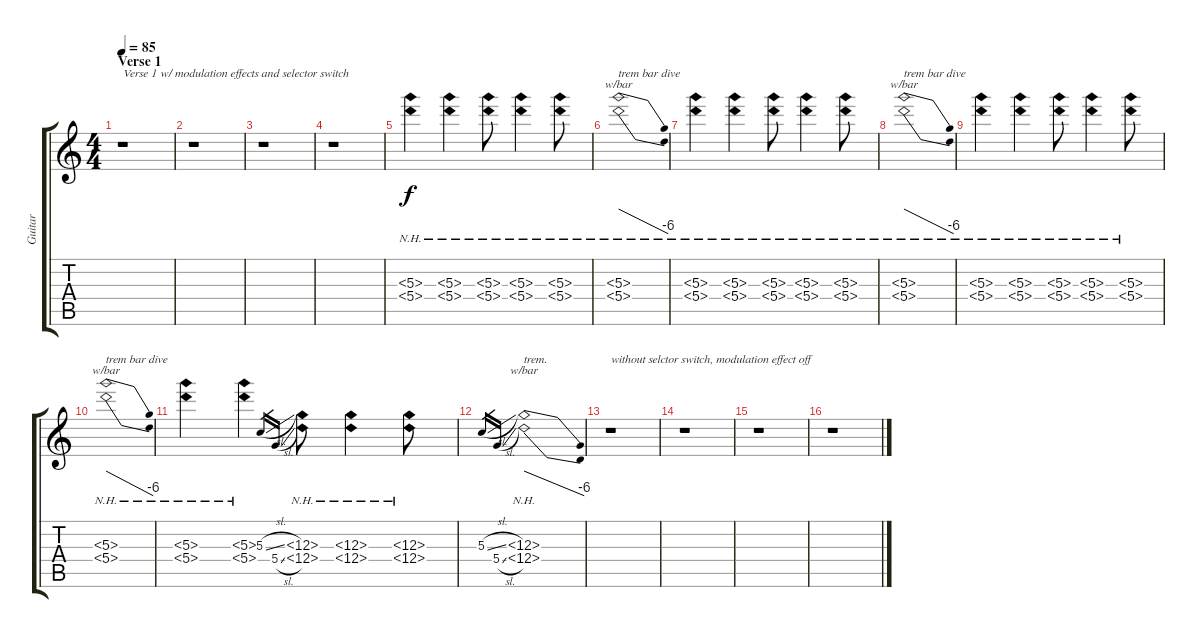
\track ("Guitar" "Guitar") {instrument distortionguitar}
\staff {score tabs}
\tuning (E4 B3 G3 D3 A2 E2) {hide}
\ts (4 4)
\section ("" "Verse 1")
\tempo 85
\clef g2
\ks c
r.1{txt "Verse 1 w/ modulation effects and selector switch" dy f instrument distortionguitar} |
r.1 |
r.1 |
r.1 |
(5.3{nh} 5.4{nh}).4 (5.3{nh} 5.4{nh}).4 (5.3{nh} 5.4{nh}).8 (5.3{nh} 5.4{nh}).4 (5.3{nh} 5.4{nh}).8 |
(5.3{nh} 5.4{nh}).1{tbe (dive default 0 0 60 -24) txt "trem bar dive"} |
(5.3{nh} 5.4{nh}).4 (5.3{nh} 5.4{nh}).4 (5.3{nh} 5.4{nh}).8 (5.3{nh} 5.4{nh}).4 (5.3{nh} 5.4{nh}).8 |
(5.3{nh} 5.4{nh}).1{tbe (dive default 0 0 60 -24) txt "trem bar dive"} |
(5.3{nh} 5.4{nh}).4 (5.3{nh} 5.4{nh}).4 (5.3{nh} 5.4{nh}).8 (5.3{nh} 5.4{nh}).4 (5.3{nh} 5.4{nh}).8 |
(5.3{nh} 5.4{nh}).1{tbe (dive default 0 0 60 -24) txt "trem bar dive"} |
(5.3{nh} 5.4{nh}).4 (5.3{nh} 5.4{nh}).4 5.3{sl}.16{gr} 5.4{sl}.16{gr} (6.3{nh} 6.4{nh}).8 (6.3{nh} 6.4{nh}).4 (6.3{nh} 6.4{nh}).8 |
5.3{sl}.16{gr} 5.4{sl}.16{gr} (6.3{nh} 6.4{nh}).1{tbe (dive default 0 0 60 -24) txt "trem."} |
r.1{txt "without selctor switch, modulation effect off"} |
r.1 |
r.1 |
r.1
